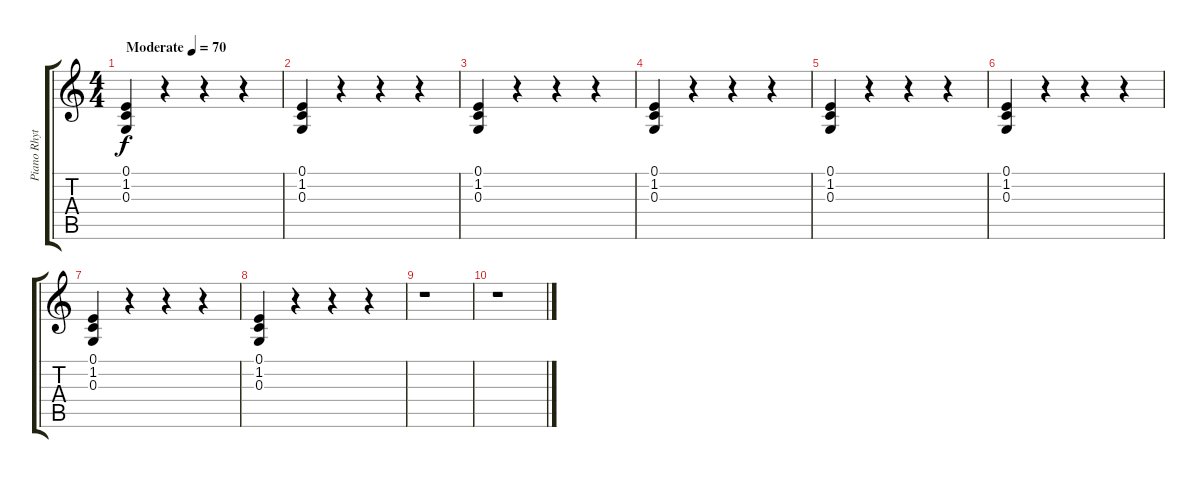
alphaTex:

\track ("Piano Rhythm" "Piano Rhyt") {instrument acousticgrandpiano}
\staff {score tabs}
\tuning (E4 B3 G3 D3 A2 E2) {hide}
\ts (4 4)
\tempo (70 "Moderate")
\clef g2
\ks c
(0.1 1.2 0.3).4{dy f instrument acousticgrandpiano} r.4 r.4 r.4 |
(0.1 1.2 0.3).4 r.4 r.4 r.4 |
(0.1 1.2 0.3).4 r.4 r.4 r.4 |
(0.1 1.2 0.3).4 r.4 r.4 r.4 |
(0.1 1.2 0.3).4 r.4 r.4 r.4 |
(0.1 1.2 0.3).4 r.4 r.4 r.4 |
(0.1 1.2 0.3).4 r.4 r.4 r.4 |
(0.1 1.2 0.3).4 r.4 r.4 r.4 |
r.1 |
r.1
